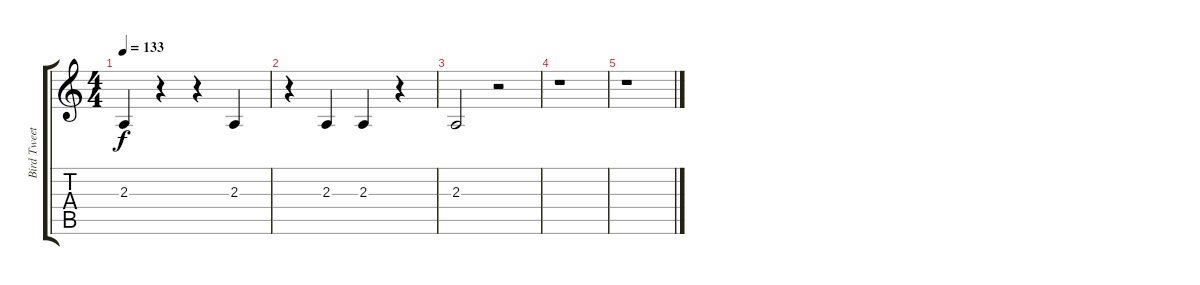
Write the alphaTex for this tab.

\track ("Bird Tweet" "Bird Tweet") {instrument birdtweet}
\staff {score tabs}
\tuning (E4 B3 G3 D3 A2 E2) {hide}
\ts (4 4)
\tempo 133
\clef g2
\ks c
2.3.4{dy f} r.4 r.4 2.3.4 |
r.4 2.3.4 2.3.4 r.4 |
2.3.2 r.2 |
r.1 |
r.1
